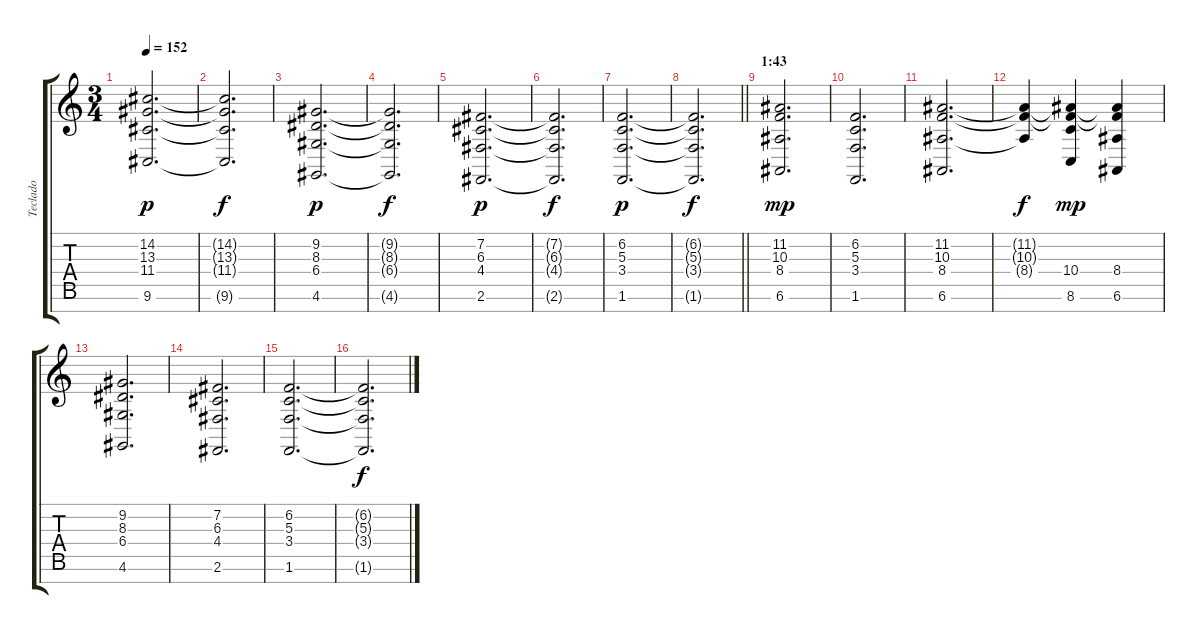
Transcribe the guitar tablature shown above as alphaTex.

\track ("Teclado" "Teclado") {instrument stringensemble1}
\staff {score tabs}
\tuning (E4 B3 G3 D3 A2 E2 B1) {hide}
\ts (3 4)
\tempo 152
\clef g2
\ks c
(14.2 13.3 11.4 9.6).2{d dy p} |
(14.2{t} 13.3{t} 11.4{t} 9.6{t}).2{d dy f} |
(9.2 8.3 6.4 4.6).2{d dy p} |
(9.2{t} 8.3{t} 6.4{t} 4.6{t}).2{d dy f} |
(7.2 6.3 4.4 2.6).2{d dy p} |
(7.2{t} 6.3{t} 4.4{t} 2.6{t}).2{d dy f} |
(6.2 5.3 3.4 1.6).2{d dy p} |
\barLineRight lightlight
(6.2{t} 5.3{t} 3.4{t} 1.6{t}).2{d dy f} |
\section ("" "1:43")
(11.2 10.3 8.4 6.6).2{d dy mp} |
(6.2 5.3 3.4 1.6).2{d} |
(11.2 10.3 8.4 6.6).2{d} |
(11.2{t} 10.3{t} 8.4{t}).4{dy f} (11.2{t} 10.3{t} 10.4 8.6).4{dy mp} (11.2{t} 10.3{t} 8.4 6.6).4 |
(9.2 8.3 6.4 4.6).2{d} |
(7.2 6.3 4.4 2.6).2{d} |
(6.2 5.3 3.4 1.6).2{d} |
(6.2{t} 5.3{t} 3.4{t} 1.6{t}).2{d dy f}
